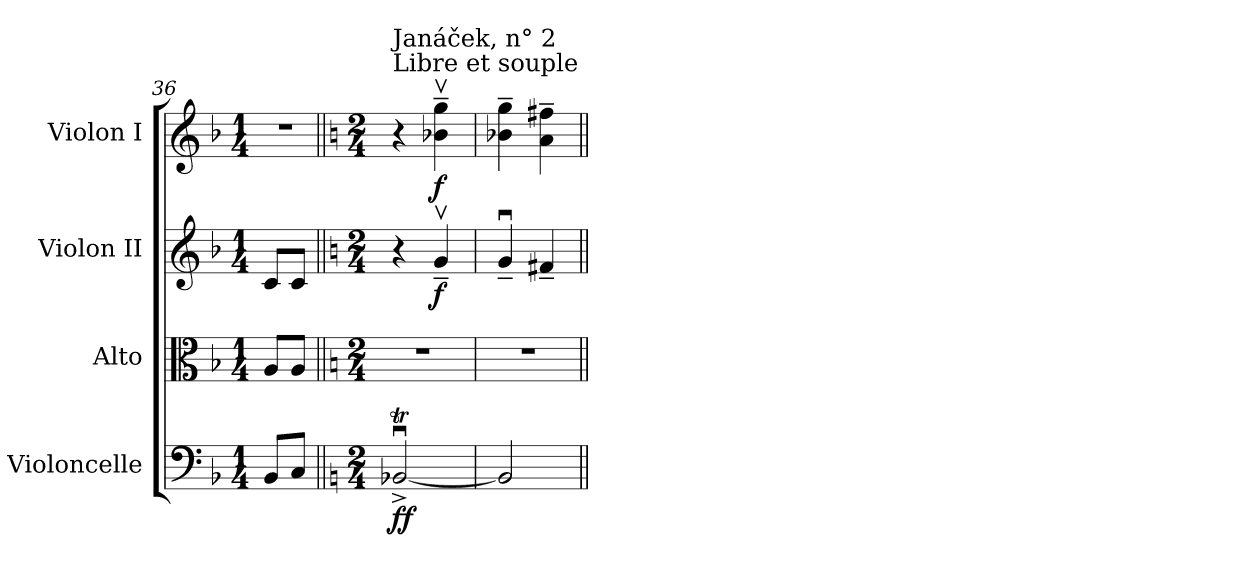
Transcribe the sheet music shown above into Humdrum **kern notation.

**kern	**dynam	**kern	**kern	**dynam	**kern	**dynam
*part4	*part4	*part3	*part2	*part2	*part1	*part1
*staff4	*staff4	*staff3	*staff2	*staff2	*staff1	*staff1
*I"Violoncelle	*	*I"Alto	*I"Violon II	*	*I"Violon I	*
*I'Vc.	*	*I'Alt.	*I'Vln. II	*	*I'Vln. I	*
*clefF4	*	*clefC3	*clefG2	*	*clefG2	*
*k[b-]	*	*k[b-]	*k[b-]	*	*k[b-]	*
*F:	*	*F:	*F:	*	*F:	*
*M1/4	*	*M1/4	*M1/4	*	*M1/4	*
=36	=36	=36	=36	=36	=36	=36
8BB-/L	.	8A/L	8c/L	.	4r	.
8C/J	.	8A/J	8c/J	.	.	.
!!LO:LB:g=z
=37||	=37||	=37||	=37||	=37||	=37||	=37||
!!LO:REH:place=s1:a:t=20
*k[]	*	*k[]	*k[]	*	*k[]	*
*C:	*	*C:	*C:	*	*C:	*
*M2/4	*	*M2/4	*M2/4	*	*M2/4	*
*	*	*	*	*	*MM66	*
!	!	!	!	!	!LO:TX:a:t=Libre et souple	!
!	!	!	!	!	!LO:TX:a:t=Janáček, n° 2	!
!	!LO:DY:b	!	!	!	!	!
[2BB-XT^<u>/	ff	2r	4r	.	4r	.
!	!	!	!	!LO:DY:b	!	!LO:DY:b
.	.	.	4g~<v>/	f	4gg\~>v> 4b-X\~>v>	f
=38	=38	=38	=38	=38	=38	=38
2BB-/]	.	2r	4g~<u>/	.	4gg\~> 4b-X\~>	.
.	.	.	4f#X~</	.	4ff#X\~> 4a\~>	.
=||	=||	=||	=||	=||	=||	=||
*-	*-	*-	*-	*-	*-	*-
